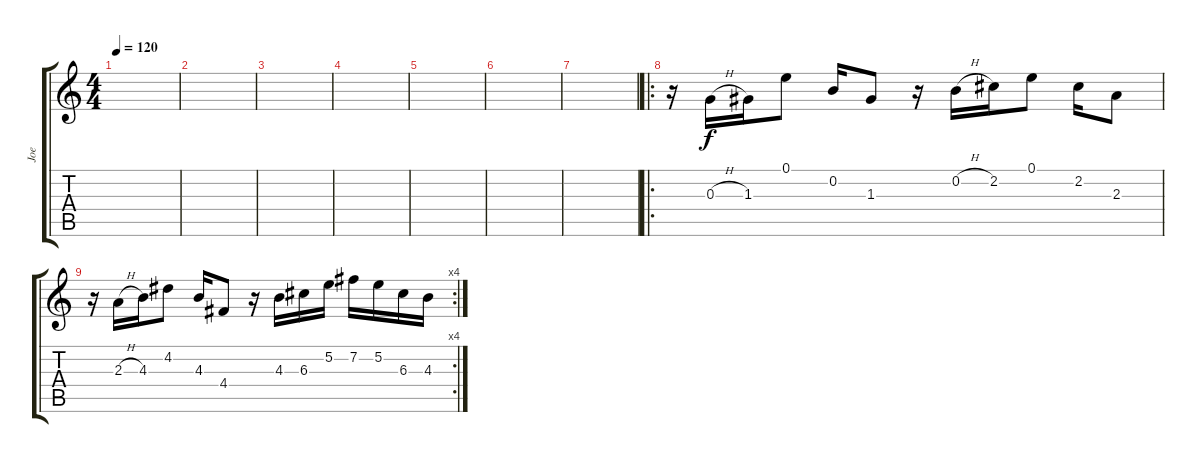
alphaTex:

\track ("Joe" "Joe") {instrument electricguitarclean}
\staff {score tabs}
\tuning (E4 B3 G3 D3 A2 E2) {hide}
\ts (4 4)
\tempo 120
\clef g2
\ks c
|
|
|
|
|
|
|
\ro
r.16 0.3{h}.16 1.3.16 0.1.8 0.2.16 1.3.8 r.16 0.2{h}.16 2.2.16 0.1.8 2.2.16 2.3.8 |
\rc 4
r.16 2.3{h}.16 4.3.16 4.2.8 4.3.16 4.4.8 r.16 4.3.16 6.3.16 5.2.16 7.2.16 5.2.16 6.3.16 4.3.16
